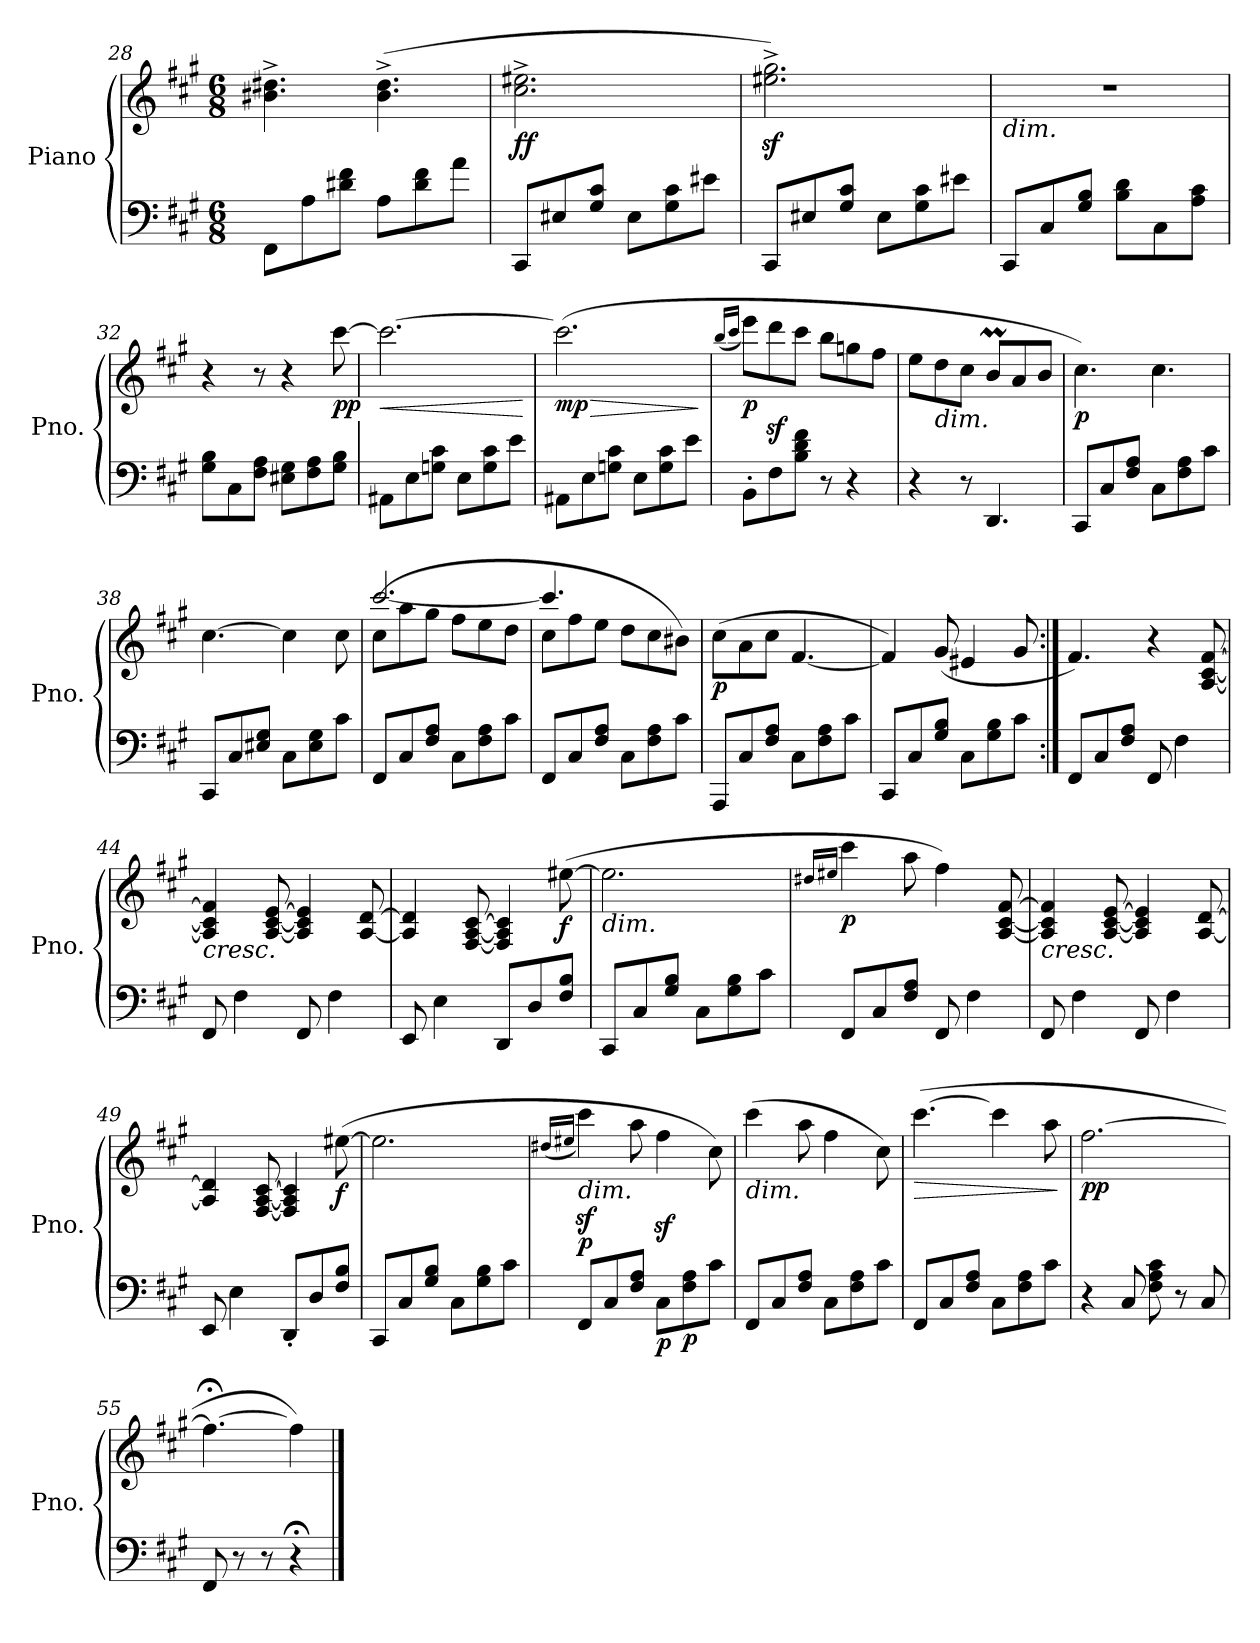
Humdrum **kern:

**kern	**kern	**dynam
*part1	*part1	*part1
*staff2	*staff1	*staff1/2
*I"Piano	*	*
*I'Pno.	*	*
*clefF4	*clefG2	*
*k[f#c#g#]	*k[f#c#g#]	*
*M6/8	*M6/8	*
=28	=28	=28
8FF#\L	4.b#X\^ 4.dd#X\^	.
8A\	.	.
8d#X\ 8f#\J	.	.
8A\L	(>4.b#\^ 4.dd#\^	.
8d#\ 8f#\	.	.
8a\J	.	.
=29	=29	=29
!	!	!LO:DY:b
8CC#/L	2.cc#\^ 2.ee#X\^	ff
8E#X/	.	.
8G#/ 8c#/J	.	.
8E#\L	.	.
8G#\ 8c#\	.	.
8e#X\J	.	.
=30	=30	=30
8CC#/L	2.ee#X\z<^ 2.gg#\z<^)	.
8E#X/	.	.
8G#/ 8c#/J	.	.
8E#\L	.	.
8G#\ 8c#\	.	.
8e#X\J	.	.
=31	=31	=31
!	!LO:TX:b:i:t=dim.	!
8CC#/L	2.r	.
8C#/	.	.
8G#/ 8B/J	.	.
8B\ 8d\L	.	.
8C#\	.	.
8A\ 8c#\J	.	.
!!LO:LB:g=z
=32	=32	=32
8G#\ 8B\L	4r	.
8C#\	.	.
8F#\ 8A\J	8r	.
8E#X\ 8G#\L	4r	.
8F#\ 8A\	.	.
!	!	!LO:DY:b
8G#\ 8B\J	[8ccc#\	pp
=33	=33	=33
!	!	!LO:HP:b
8AA#X\L	2.ccc#\_	<
8E\	.	.
8Gn\ 8c#\J	.	.
8E\L	.	.
8G\ 8c#\	.	.
8e\J	.	.
.	.	[
=34	=34	=34
!	!	!LO:HP:b
!	!	!LO:DY:n=1:b
8AA#X\L	(>2.ccc#\]	> mp
8E\	.	.
8Gn\ 8c#\J	.	.
8E\L	.	.
8G\ 8c#\	.	.
8e\J	.	.
.	.	]
=35	=35	=35
.	(<16qbb/LL	.
.	16qccc#/JJ	.
!	!	!LO:DY:b
8BB'\L	8eee\L)	p
8F#\	8dddz<\	.
8B\ 8d\ 8f#\J	8ccc#\J	.
8r	8bb\L	.
4r	8ggn\	.
.	8ff#\J	.
=36	=36	=36
4r	8ee\L	.
!	!LO:TX:b:i:t=dim.	!
.	8dd\	.
8r	8cc#\J	.
4.DD/	8bM/L	.
.	8a/	.
.	8b/J	.
=37	=37	=37
!	!	!LO:DY:b
8CC#/L	4.cc#\)	p
8C#/	.	.
8F#/ 8A/J	.	.
8C#\L	4.cc#\	.
8F#\ 8A\	.	.
8c#\J	.	.
!!LO:LB:g=z
=38	=38	=38
8CC#/L	[4.cc#\	.
8C#/	.	.
8E#X/ 8G#/J	.	.
8C#\L	4cc#\]	.
8E#\ 8G#\	.	.
8c#\J	8cc#\	.
=39	=39	=39
*	*^	*
8FF#/L	(<8cc#\L	[2.ccc#/	.
8C#/	8aa\	.	.
8F#/ 8A/J	8gg#\J	.	.
8C#\L	8ff#\L	.	.
8F#\ 8A\	8ee\	.	.
8c#\J	8dd\J	.	.
=40	=40	=40	=40
8FF#/L	8cc#\L	4.ccc#/]	.
8C#/	8ff#\	.	.
8F#/ 8A/J	8ee\J	.	.
8C#\L	8dd\L	4.ryy	.
8F#\ 8A\	8cc#\	.	.
8c#\J	8b#X\J)	.	.
*	*v	*v	*
=41	=41	=41
!	!	!LO:DY:b
8AAA/L	(>8cc#\L	p
8C#/	8a\	.
8F#/ 8A/J	8cc#\J	.
8C#\L	[4.f#/	.
8F#\ 8A\	.	.
8c#\J	.	.
=42	=42	=42
8CC#/L	4f#/])	.
8C#/	.	.
8G#/ 8B/J	(<8g#/	.
8C#\L	4e#X/	.
8G#\ 8B\	.	.
8c#\J	8g#/	.
=43:|!	=43:|!	=43:|!
8FF#/L	4.f#/)	.
8C#/	.	.
8F#/ 8A/J	.	.
8FF#/	4r	.
4F#\	.	.
.	[8A/ [8c#/ [8f#/	.
!!LO:LB:g=z
=44	=44	=44
!	!LO:TX:b:i:t=cresc.	!
8FF#/	4A/] 4c#/] 4f#/]	.
4F#\	.	.
.	[8A/ [8c#/ [8e/	.
8FF#/	4A/] 4c#/] 4e/]	.
4F#\	.	.
.	[8A/ [8d/	.
=45	=45	=45
8EE/	4A/] 4d/]	.
4E\	.	.
.	[8F#/ [8A/ [8c#/	.
8DD/L	4F#/] 4A/] 4c#/]	.
8D/	.	.
!	!	!LO:DY:b
8F#/ 8B/J	(>[8ee#X\	f
=46	=46	=46
!	!LO:TX:b:i:t=dim.	!
8CC#/L	2.ee#\]	.
8C#/	.	.
8G#/ 8B/J	.	.
8C#\L	.	.
8G#\ 8B\	.	.
8c#\J	.	.
=47	=47	=47
.	16qdd#X/LL	.
.	16qee#X/JJ	.
!	!	!LO:DY:b
8FF#/L	4ccc#\	p
8C#/	.	.
8F#/ 8A/J	8aa\	.
8FF#/	4ff#\)	.
4F#\	.	.
.	[8A/ [8c#/ [8f#/	.
=48	=48	=48
!	!LO:TX:b:i:t=cresc.	!
8FF#/	4A/] 4c#/] 4f#/]	.
4F#\	.	.
.	[8A/ [8c#/ [8e/	.
8FF#/	4A/] 4c#/] 4e/]	.
4F#\	.	.
.	[8A/ [8d/	.
!!LO:PB:g=z
=49	=49	=49
8EE/	4A/] 4d/]	.
4E\	.	.
.	[8F#/ [8A/ [8c#/	.
8DD'/L	4F#/] 4A/] 4c#/]	.
8D/	.	.
!	!	!LO:DY:b
8F#/ 8B/J	(>[8ee#X\	f
=50	=50	=50
8CC#/L	2.ee#\]	.
8C#/	.	.
8G#/ 8B/J	.	.
8C#\L	.	.
8G#\ 8B\	.	.
8c#\J	.	.
=51	=51	=51
.	(<16qdd#X/LL	.
.	16qee#X/JJ	.
!	!LO:TX:b:i:t=dim.	!
!	!	!LO:DY:a=2
8FF#/L	4ccc#z<\)	p
8C#/	.	.
8F#/ 8A/J	8aa\	.
!	!	!LO:DY:b=2
8C#\L	4ff#z<\	p
!	!	!LO:DY:b=2
8F#\ 8A\	.	p
8c#\J	8cc#\)	.
=52	=52	=52
!	!LO:TX:b:i:t=dim.	!
8FF#/L	(>4ccc#\	.
8C#/	.	.
8F#/ 8A/J	8aa\	.
8C#\L	4ff#\	.
8F#\ 8A\	.	.
8c#\J	8cc#\)	.
=53	=53	=53
!	!	!LO:HP:b
8FF#/L	(>[4.ccc#\	>
8C#/	.	.
8F#/ 8A/J	.	.
8C#\L	4ccc#\]	.
8F#\ 8A\	.	.
8c#\J	8aa\	.
.	.	]
=54	=54	=54
!	!	!LO:DY:b
4r	[2.ff#\	pp
8C#/	.	.
8F#\ 8A\ 8c#\	.	.
8r	.	.
8C#/	.	.
=55	=55	=55
8FF#/	4.ff#;<\_	.
8r	.	.
8r	.	.
4r;<	4ff#\])	.
==	==	==
*-	*-	*-
